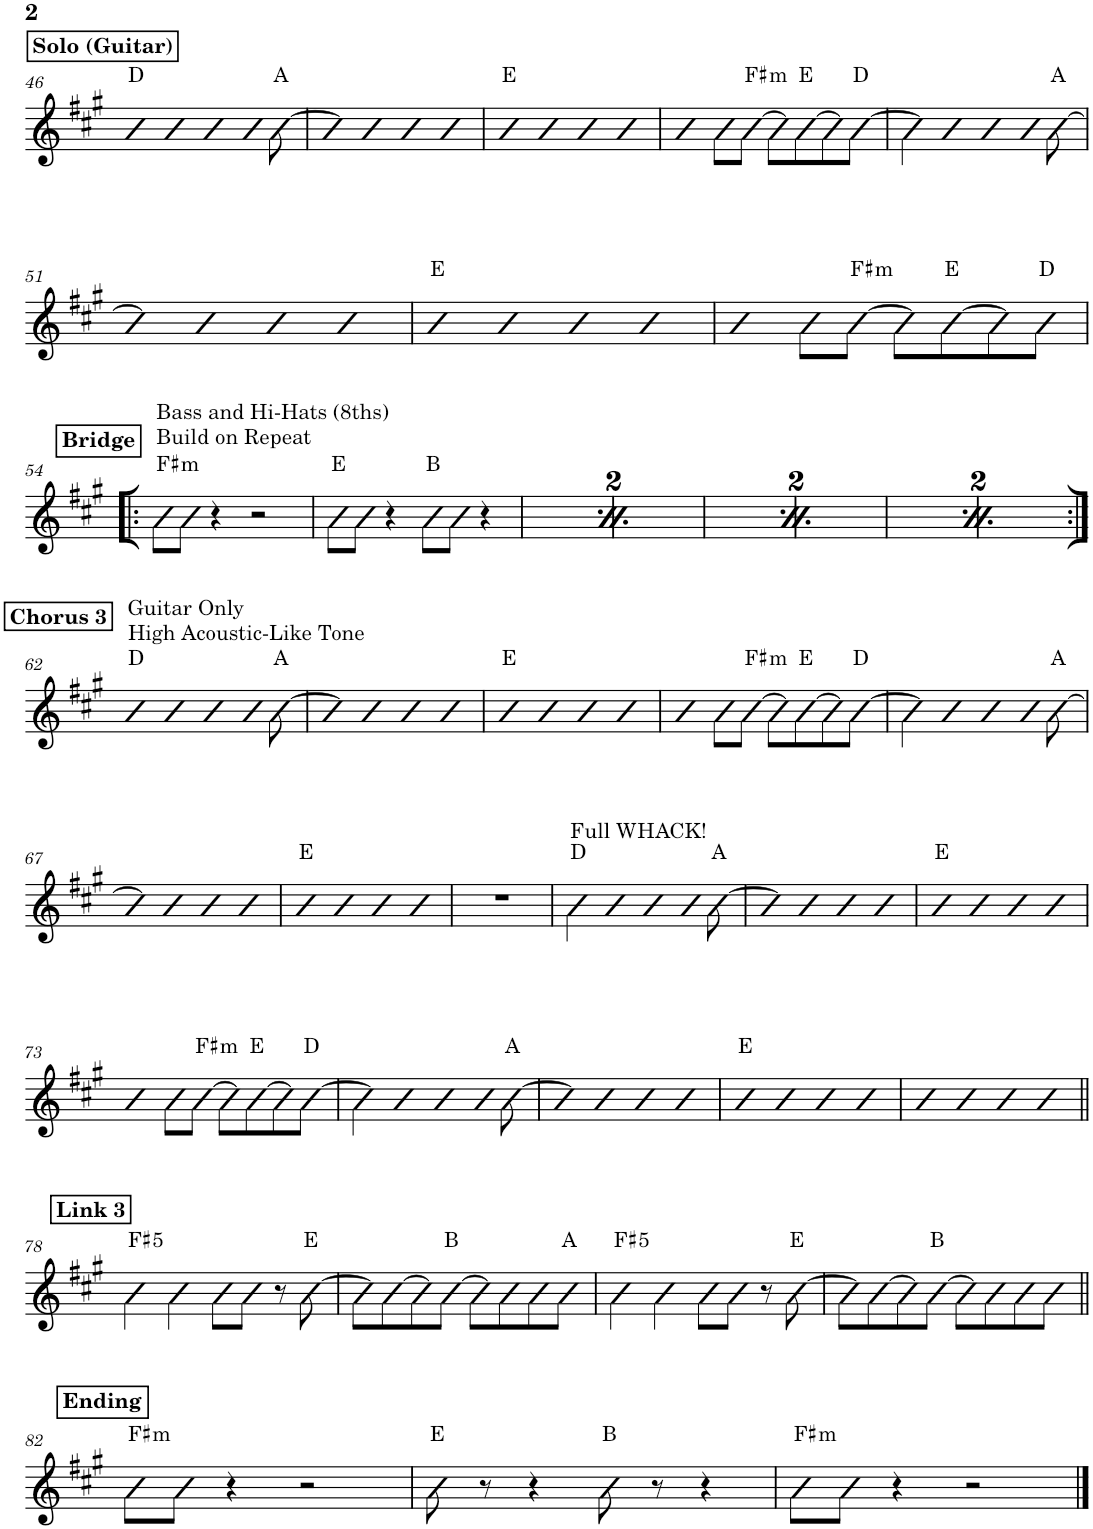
**kern	**harte
*part1	*part1
*staff1	*
*I"Piano	*
*I'Pno.	*
!!LO:PB:g=z
*clefG2	*
*k[f#c#g#]	*
*M4/4	*
!!LO:REH:place=s1:a:B:cj:t=Solo (Guitar)
=46	=46
4b	D:maj
4b	.
4b	.
8b	.
[8b\	A:maj
=47	=47
4b]	.
4b	.
4b	.
4b	.
=48	=48
4b	E:maj
4b	.
4b	.
4b	.
=49	=49
4b	.
8b\L	.
!	!LO:H:kt=m
[8b\J	F#:min
8b\L]	.
[8b\	E:maj
8b\]	.
[8b\J	D:maj
=50	=50
4b\]	.
4b	.
4b	.
8b	.
[8b\	A:maj
!!LO:LB:g=z
=51	=51
4b]	.
4b	.
4b	.
4b	.
=52	=52
4b	E:maj
4b	.
4b	.
4b	.
=53	=53
4b	.
8b\L	.
!	!LO:H:kt=m
[8b\J	F#:min
8b\L]	.
[8b\	E:maj
8b\]	.
8b\J	D:maj
!!LO:LB:g=z
!!LO:REH:place=s1:a:B:cj:t=Bridge
=54!|:	=54!|:
!LO:TX:a:t=Bass and Hi-Hats (8ths)	!
!LO:TX:a:t=Build on Repeat	!LO:H:kt=m
8f#\L	F#:min
8f#\J	.
4r	.
2r	.
=55	=55
8e\L	E:maj
8e\J	.
4r	.
8b\L	B:maj
8b\J	.
4r	.
!!LO:REH:place=s1:a:B:cj:t=Bridge
=56	=56
!LO:TX:a:t=Bass and Hi-Hats (8ths)	!
!LO:TX:a:t=Build on Repeat	!LO:H:kt=m
8f#\L	F#:min
8f#\J	.
4r	.
2r	.
=57	=57
8e\L	E:maj
8e\J	.
4r	.
8b\L	B:maj
8b\J	.
4r	.
!!LO:REH:place=s1:a:B:cj:t=Bridge
=58	=58
!LO:TX:a:t=Bass and Hi-Hats (8ths)	!
!LO:TX:a:t=Build on Repeat	!LO:H:kt=m
8f#\L	F#:min
8f#\J	.
4r	.
2r	.
=59	=59
8e\L	E:maj
8e\J	.
4r	.
8b\L	B:maj
8b\J	.
4r	.
!!LO:REH:place=s1:a:B:cj:t=Bridge
=60	=60
!LO:TX:a:t=Bass and Hi-Hats (8ths)	!
!LO:TX:a:t=Build on Repeat	!LO:H:kt=m
8f#\L	F#:min
8f#\J	.
4r	.
2r	.
=61	=61
8e\L	E:maj
8e\J	.
4r	.
8b\L	B:maj
8b\J	.
4r	.
!!LO:LB:g=z
!!LO:REH:place=s1:a:B:cj:t=Chorus 3
=62:|!	=62:|!
!LO:TX:a:t=Guitar Only	!
!LO:TX:a:t=High Acoustic-Like Tone	!
4b	D:maj
4b	.
4b	.
8b	.
[8b\	A:maj
=63	=63
4b]	.
4b	.
4b	.
4b	.
=64	=64
4b	E:maj
4b	.
4b	.
4b	.
=65	=65
4b	.
8b\L	.
!	!LO:H:kt=m
[8b\J	F#:min
8b\L]	.
[8b\	E:maj
8b\]	.
[8b\J	D:maj
=66	=66
4b\]	.
4b	.
4b	.
8b	.
[8b\	A:maj
!!LO:LB:g=z
=67	=67
4b]	.
4b	.
4b	.
4b	.
=68	=68
4b	E:maj
4b	.
4b	.
4b	.
=69	=69
1r	.
=70	=70
!LO:TX:a:t=Full WHACK!	!
4b\	D:maj
4b	.
4b	.
8b	.
[8b\	A:maj
=71	=71
4b]	.
4b	.
4b	.
4b	.
=72	=72
4b	E:maj
4b	.
4b	.
4b	.
!!LO:LB:g=z
=73	=73
4b	.
8b\L	.
!	!LO:H:kt=m
[8b\J	F#:min
8b\L]	.
[8b\	E:maj
8b\]	.
[8b\J	D:maj
=74	=74
4b\]	.
4b	.
4b	.
8b	.
[8b\	A:maj
=75	=75
4b]	.
4b	.
4b	.
4b	.
=76	=76
4b	E:maj
4b	.
4b	.
4b	.
=77	=77
4b	.
4b	.
4b	.
4b	.
!!LO:LB:g=z
!!LO:REH:place=s1:a:B:cj:t=Link 3
=78||	=78||
!	!LO:H:kt=5
4f#\	F#:(1,5)
4f#\	.
8f#\L	.
8f#\J	.
8r	.
[8e\	E:maj
=79	=79
8e\L]	.
[8e\	.
8e\]	.
[8b\J	B:maj
8b\L]	.
8b\	.
8b\	.
8a\J	A:maj
=80	=80
!	!LO:H:kt=5
4f#\	F#:(1,5)
4f#\	.
8f#\L	.
8f#\J	.
8r	.
[8e\	E:maj
=81	=81
8e\L]	.
[8e\	.
8e\]	.
[8b\J	B:maj
8b\L]	.
8b\	.
8b\	.
8b\J	.
!!LO:LB:g=z
!!LO:REH:place=s1:a:B:cj:t=Ending
=82||	=82||
!	!LO:H:kt=m
8f#\L	F#:min
8f#\J	.
4r	.
2r	.
=83	=83
8e\	E:maj
8r	.
4r	.
8b\	B:maj
8r	.
4r	.
=84	=84
!	!LO:H:kt=m
8f#\L	F#:min
8f#\J	.
4r	.
2r	.
==	==
*-	*-
